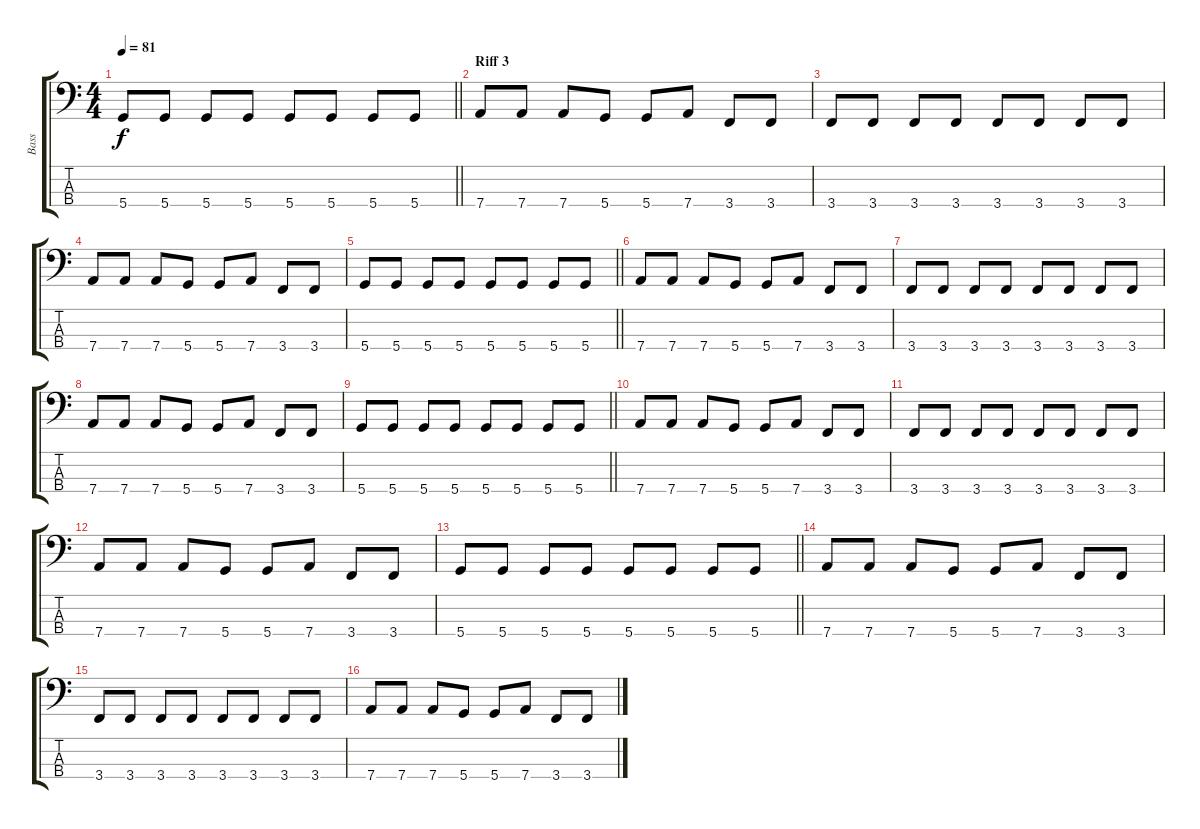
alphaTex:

\track ("Bass" "Bass") {instrument electricbassfinger}
\staff {score tabs}
\tuning (F2 C2 G1 D1) {hide}
\ts (4 4)
\tempo 81
\clef f4
\barLineRight lightlight
\ks c
5.4.8{dy f} 5.4.8 5.4.8 5.4.8 5.4.8 5.4.8 5.4.8 5.4.8 |
\section ("" "Riff 3")
7.4.8 7.4.8 7.4.8 5.4.8 5.4.8 7.4.8 3.4.8 3.4.8 |
3.4.8 3.4.8 3.4.8 3.4.8 3.4.8 3.4.8 3.4.8 3.4.8 |
7.4.8 7.4.8 7.4.8 5.4.8 5.4.8 7.4.8 3.4.8 3.4.8 |
\barLineRight lightlight
5.4.8 5.4.8 5.4.8 5.4.8 5.4.8 5.4.8 5.4.8 5.4.8 |
7.4.8 7.4.8 7.4.8 5.4.8 5.4.8 7.4.8 3.4.8 3.4.8 |
3.4.8 3.4.8 3.4.8 3.4.8 3.4.8 3.4.8 3.4.8 3.4.8 |
7.4.8 7.4.8 7.4.8 5.4.8 5.4.8 7.4.8 3.4.8 3.4.8 |
\barLineRight lightlight
5.4.8 5.4.8 5.4.8 5.4.8 5.4.8 5.4.8 5.4.8 5.4.8 |
7.4.8 7.4.8 7.4.8 5.4.8 5.4.8 7.4.8 3.4.8 3.4.8 |
3.4.8 3.4.8 3.4.8 3.4.8 3.4.8 3.4.8 3.4.8 3.4.8 |
7.4.8 7.4.8 7.4.8 5.4.8 5.4.8 7.4.8 3.4.8 3.4.8 |
\barLineRight lightlight
5.4.8 5.4.8 5.4.8 5.4.8 5.4.8 5.4.8 5.4.8 5.4.8 |
7.4.8 7.4.8 7.4.8 5.4.8 5.4.8 7.4.8 3.4.8 3.4.8 |
3.4.8 3.4.8 3.4.8 3.4.8 3.4.8 3.4.8 3.4.8 3.4.8 |
7.4.8 7.4.8 7.4.8 5.4.8 5.4.8 7.4.8 3.4.8 3.4.8
